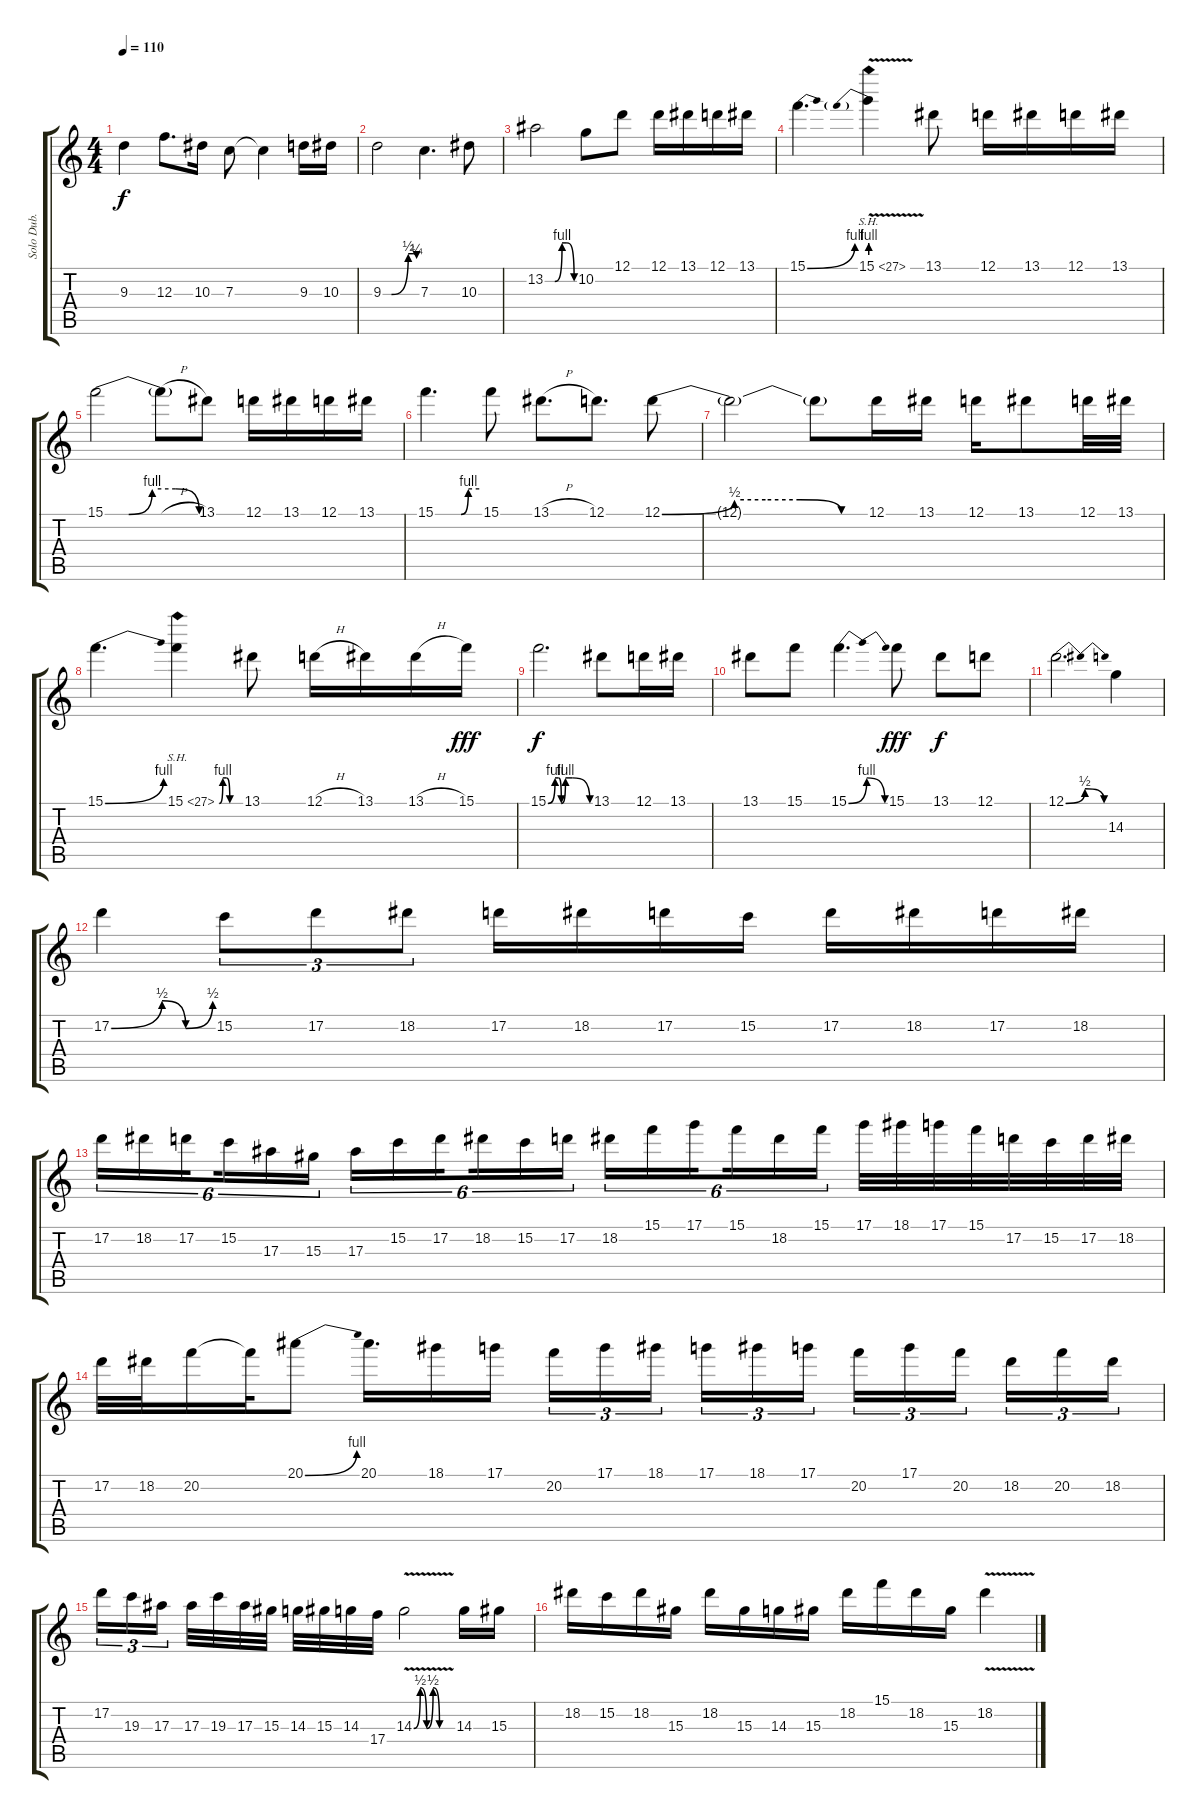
\track ("Solo Dub. (in drop C)" "Solo Dub. ") {instrument distortionguitar}
\staff {score tabs}
\tuning (D4 A3 F3 C3 G2 C2) {hide}
\ts (4 4)
\tempo 110
\clef g2
\ks c
9.3.4{dy f} 12.3.8{d} 10.3.16 7.3.8 7.3{t}.4 9.3.16 10.3.16 |
9.3{be (custom 0 0 15 0 45 2 55 2 60 1)}.2 7.3.4{d} 10.3.8 |
13.2{be (custom 0 0 15 0 20 0 35 4 45 4 60 0)}.2 10.2.8 12.1.8 12.1.16 13.1.16 12.1.16 13.1.16 |
15.1{be (bend 0 0 60 4)}.4{d} 15.1{be (prebend 0 4 60 4) sh 12 v}.4 13.1.8 12.1.16 13.1.16 12.1.16 13.1.16 |
15.1{be (custom 0 0 15 0 30 4 45 4 60 0)}.2 15.1{h t}.8 13.1.8 12.1.16 13.1.16 12.1.16 13.1.16 |
15.1{be (custom 0 0 35 0 45 4 60 4)}.4{d} 15.1.8 13.1{h}.8{d} 12.1.8{d} 12.1{be (custom 0 0 21 2 30 2 40 2 52 0 60 0)}.8 |
12.1{t}.2 12.1{t}.8 12.1.16 13.1.16 12.1.16 13.1.8 12.1.32 13.1.32 |
15.1{be (bend 0 0 60 4)}.4{d} 15.1{be (custom 0 0 10 4 20 4 30 0 60 0) sh 12}.4 13.1.8 12.1{h}.16 13.1.16 13.1{h}.16 15.1.16{dy fff} |
15.1{be (custom 0 0 10 4 15 4 19 0 25 4 35 4 60 0)}.2{d dy f} 13.1.8 12.1.16 13.1.16 |
13.1.8 15.1.8 15.1{be (bendrelease 0 0 15 4 45 4 60 0)}.4{d} 15.1.8{dy fff} 13.1.8{dy f} 12.1.8 |
12.1{be (bendrelease 0 0 30 2 30 2 60 0)}.2{d} 14.3.4 |
17.2{be (custom 0 0 30 2 44 0 60 2)}.4 15.2.8{tu (3 2)} 17.2.8{tu (3 2)} 18.2.8{tu (3 2)} 17.2.16 18.2.16 17.2.16 15.2.16 17.2.16 18.2.16 17.2.16 18.2.16 |
17.2.16{tu (6 4)} 18.2.16{tu (6 4)} 17.2.16{tu (6 4) beam splitsecondary} 15.2.16{tu (6 4)} 17.3.16{tu (6 4)} 15.3.16{tu (6 4)} 17.3.16{tu (6 4)} 15.2.16{tu (6 4)} 17.2.16{tu (6 4) beam splitsecondary} 18.2.16{tu (6 4)} 15.2.16{tu (6 4)} 17.2.16{tu (6 4)} 18.2.16{tu (6 4)} 15.1.16{tu (6 4)} 17.1.16{tu (6 4) beam splitsecondary} 15.1.16{tu (6 4)} 18.2.16{tu (6 4)} 15.1.16{tu (6 4)} 17.1.32 18.1.32 17.1.32 15.1.32 17.2.32 15.2.32 17.2.32 18.2.32 |
17.2.32 18.2.32 20.2.16 20.2{t}.32 20.1{be (bend 0 0 60 4)}.8 20.1.16{d} 18.1.16 17.1.16 20.2.16{tu (3 2)} 17.1.16{tu (3 2)} 18.1.16{tu (3 2) beam splitsecondary} 17.1.16{tu (3 2)} 18.1.16{tu (3 2)} 17.1.16{tu (3 2)} 20.2.16{tu (3 2)} 17.1.16{tu (3 2)} 20.2.16{tu (3 2) beam splitsecondary} 18.2.16{tu (3 2)} 20.2.16{tu (3 2)} 18.2.16{tu (3 2)} |
17.2.16{tu (3 2)} 19.3.16{tu (3 2)} 17.3.16{tu (3 2) beam splitsecondary} 17.3.32 19.3.32 17.3.32 15.3.32 14.3.32 15.3.32 14.3.32 17.4.32 14.3{be (custom 0 0 10 2 20 0 30 2 40 0 60 0) v}.2 14.3.16 15.3.16 |
18.2.16 15.2.16 18.2.16 15.3.16 18.2.16 15.3.16 14.3.16 15.3.16 18.2.16 15.1.16 18.2.16 15.3.16 18.2{v}.4
